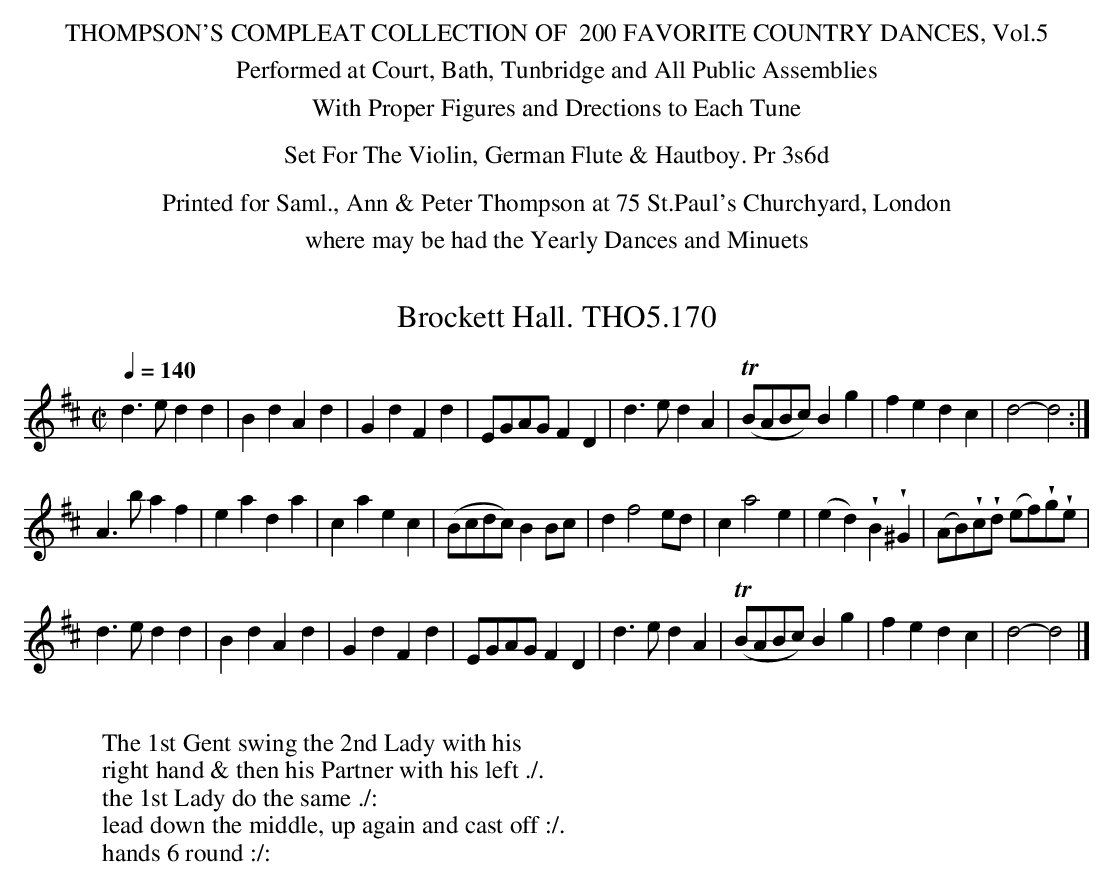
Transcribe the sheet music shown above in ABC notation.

X:1
T:Brockett Hall. THO5.170
M:C|
L:1/8
U:w=!wedge!
Q:1/4=140
K:D
d3e d2d2|B2d2A2d2|G2d2F2d2|EGAG F2D2|\\
d3e d2A2|T(BABc)B2 g2|f2e2d2c2|d4-d4:|
A3b a2f2|e2a2d2a2|c2a2 e2c2|(Bcdc) B2 Bc|\\
d2 f4 ed|c2 a4 e2|(e2d2)wB2w^G2|(AB)wcwd (ef)wgwe|
d3e d2d2|B2d2A2d2|G2d2F2d2|EGAG F2D2|\\
d3e d2A2|T(BABc) B2g2|f2e2d2c2|d4-d4|]
W:
W:The 1st Gent swing the 2nd Lady with his
W:right hand & then his Partner with his left ./.
W:the 1st Lady do the same ./:
W:lead down the middle, up again and cast off :/.
W:hands 6 round :/:
